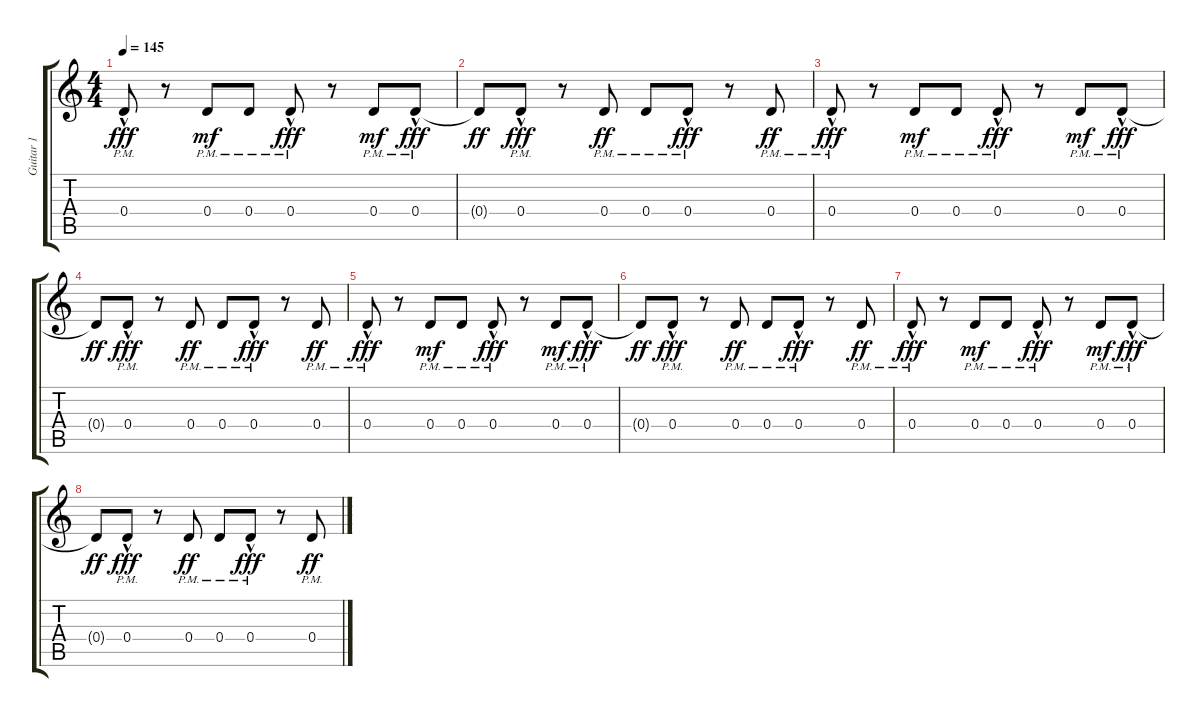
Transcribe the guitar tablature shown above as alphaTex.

\track ("Guitar 1" "Guitar 1") {instrument electricguitarclean}
\staff {score tabs}
\tuning (E4 B3 G3 D3 A2 D2) {hide}
\ts (4 4)
\tempo 145
\clef g2
\ks c
0.4{hac pm}.8{dy fff} r.8 0.4{pm}.8{dy mf} 0.4{pm}.8 0.4{hac pm}.8{dy fff} r.8 0.4{pm}.8{dy mf} 0.4{hac pm}.8{dy fff} |
0.4{t}.8{dy ff} 0.4{hac pm}.8{dy fff} r.8 0.4{pm}.8{dy ff} 0.4{pm}.8 0.4{hac pm}.8{dy fff} r.8 0.4{pm}.8{dy ff} |
0.4{hac pm}.8{dy fff} r.8 0.4{pm}.8{dy mf} 0.4{pm}.8 0.4{hac pm}.8{dy fff} r.8 0.4{pm}.8{dy mf} 0.4{hac pm}.8{dy fff} |
0.4{t}.8{dy ff} 0.4{hac pm}.8{dy fff} r.8 0.4{pm}.8{dy ff} 0.4{pm}.8 0.4{hac pm}.8{dy fff} r.8 0.4{pm}.8{dy ff} |
0.4{hac pm}.8{dy fff} r.8 0.4{pm}.8{dy mf} 0.4{pm}.8 0.4{hac pm}.8{dy fff} r.8 0.4{pm}.8{dy mf} 0.4{hac pm}.8{dy fff} |
0.4{t}.8{dy ff} 0.4{hac pm}.8{dy fff} r.8 0.4{pm}.8{dy ff} 0.4{pm}.8 0.4{hac pm}.8{dy fff} r.8 0.4{pm}.8{dy ff} |
0.4{hac pm}.8{dy fff} r.8 0.4{pm}.8{dy mf} 0.4{pm}.8 0.4{hac pm}.8{dy fff} r.8 0.4{pm}.8{dy mf} 0.4{hac pm}.8{dy fff} |
0.4{t}.8{dy ff} 0.4{hac pm}.8{dy fff} r.8 0.4{pm}.8{dy ff} 0.4{pm}.8 0.4{hac pm}.8{dy fff} r.8 0.4{pm}.8{dy ff}
